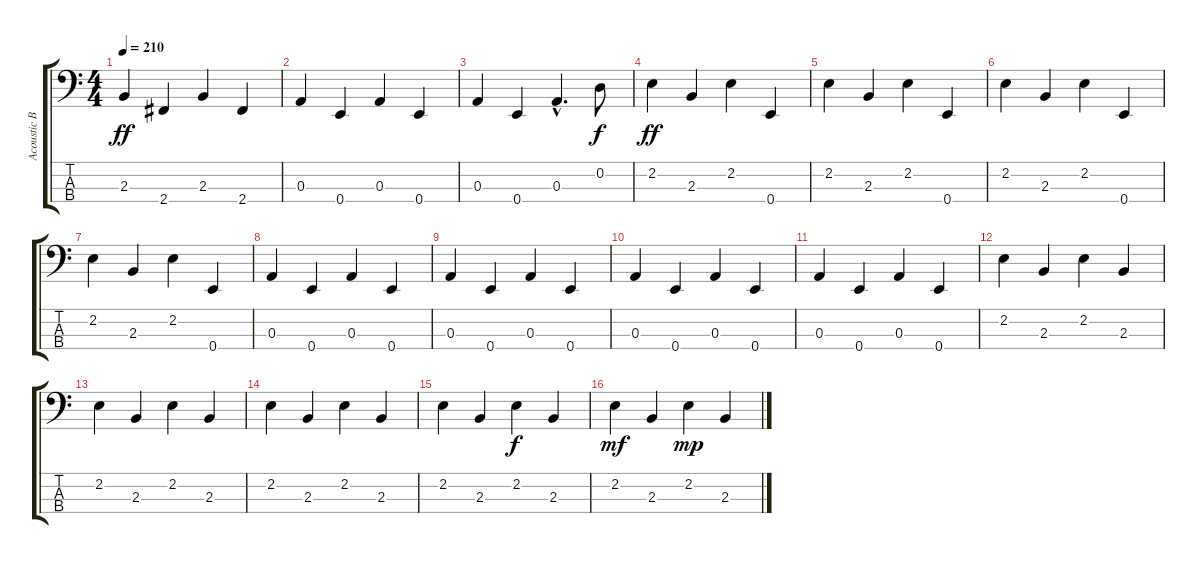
\track ("Acoustic Bass" "Acoustic B") {instrument acousticbass}
\staff {score tabs}
\tuning (G2 D2 A1 E1) {hide}
\ts (4 4)
\tempo 210
\clef f4
\ks c
2.3.4{dy ff} 2.4.4 2.3.4 2.4.4 |
0.3.4 0.4.4 0.3.4 0.4.4 |
0.3.4 0.4.4 0.3{hac}.4{d} 0.2.8{dy f} |
2.2.4{dy ff} 2.3.4 2.2.4 0.4.4 |
2.2.4 2.3.4 2.2.4 0.4.4 |
2.2.4 2.3.4 2.2.4 0.4.4 |
2.2.4 2.3.4 2.2.4 0.4.4 |
0.3.4 0.4.4 0.3.4 0.4.4 |
0.3.4 0.4.4 0.3.4 0.4.4 |
0.3.4 0.4.4 0.3.4 0.4.4 |
0.3.4 0.4.4 0.3.4 0.4.4 |
2.2.4 2.3.4 2.2.4 2.3.4 |
2.2.4 2.3.4 2.2.4 2.3.4 |
2.2.4 2.3.4 2.2.4 2.3.4 |
2.2.4 2.3.4 2.2.4{dy f} 2.3.4 |
2.2.4{dy mf} 2.3.4 2.2.4{dy mp} 2.3.4
